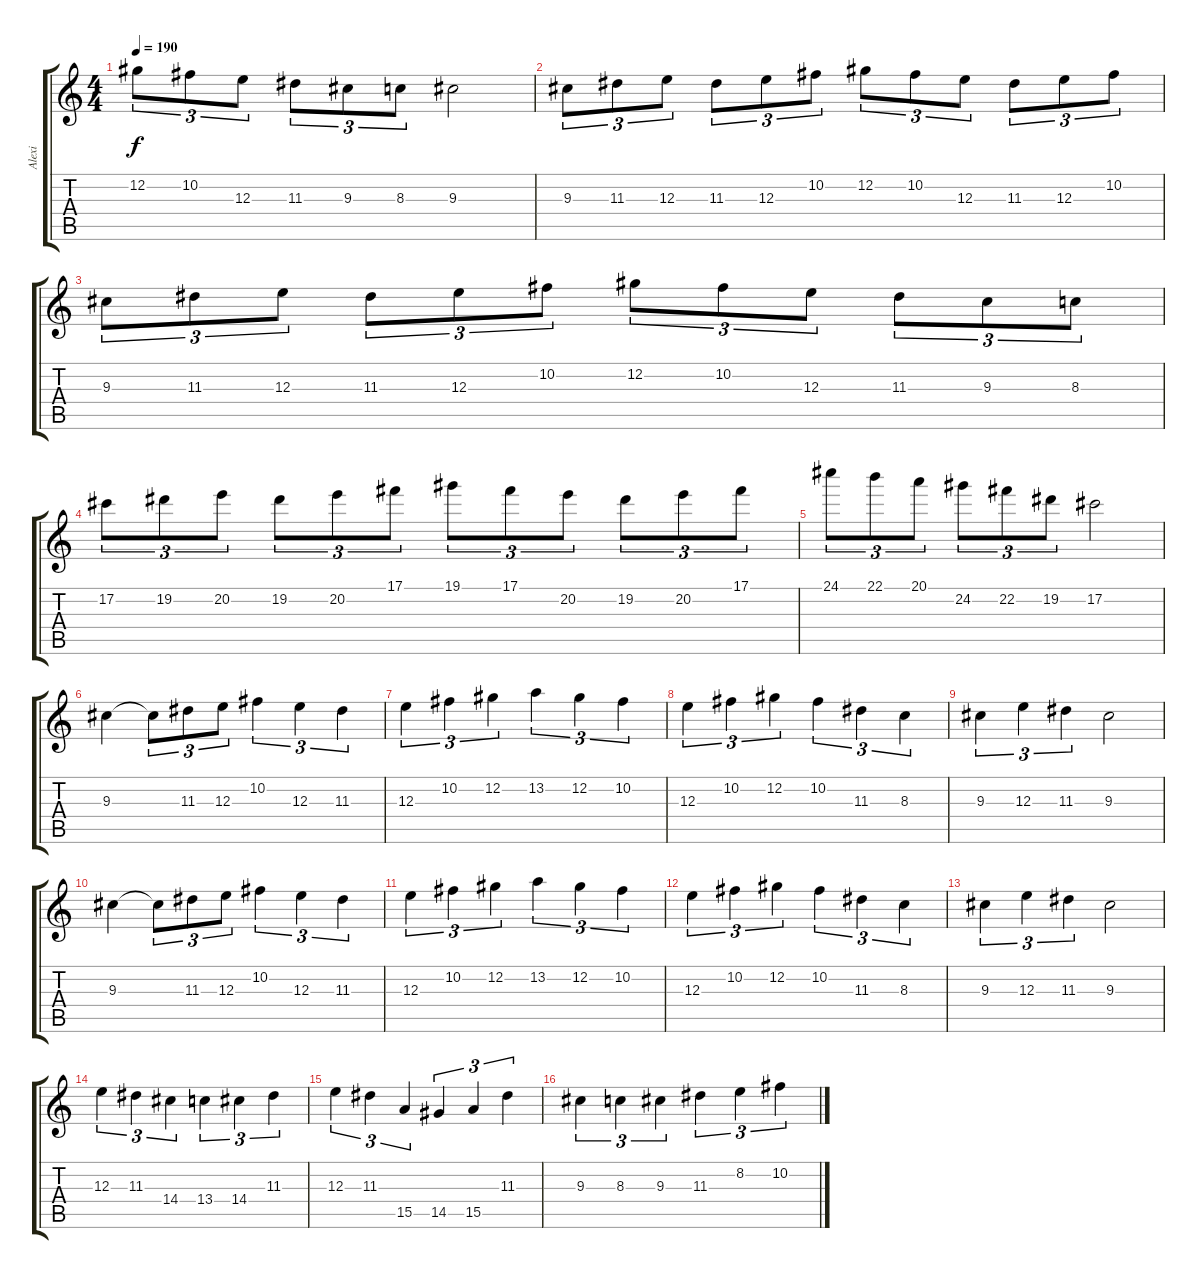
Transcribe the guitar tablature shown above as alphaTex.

\track ("Alexi" "Alexi") {instrument distortionguitar}
\staff {score tabs}
\tuning (Db4 Ab3 E3 B2 Gb2 Db2) {hide}
\ts (4 4)
\tempo 190
\clef g2
\ks c
12.2.8{tu (3 2) dy f} 10.2.8{tu (3 2)} 12.3.8{tu (3 2)} 11.3.8{tu (3 2)} 9.3.8{tu (3 2)} 8.3.8{tu (3 2)} 9.3.2 |
9.3.8{tu (3 2)} 11.3.8{tu (3 2)} 12.3.8{tu (3 2)} 11.3.8{tu (3 2)} 12.3.8{tu (3 2)} 10.2.8{tu (3 2)} 12.2.8{tu (3 2)} 10.2.8{tu (3 2)} 12.3.8{tu (3 2)} 11.3.8{tu (3 2)} 12.3.8{tu (3 2)} 10.2.8{tu (3 2)} |
9.3.8{tu (3 2)} 11.3.8{tu (3 2)} 12.3.8{tu (3 2)} 11.3.8{tu (3 2)} 12.3.8{tu (3 2)} 10.2.8{tu (3 2)} 12.2.8{tu (3 2)} 10.2.8{tu (3 2)} 12.3.8{tu (3 2)} 11.3.8{tu (3 2)} 9.3.8{tu (3 2)} 8.3.8{tu (3 2)} |
17.2.8{tu (3 2)} 19.2.8{tu (3 2)} 20.2.8{tu (3 2)} 19.2.8{tu (3 2)} 20.2.8{tu (3 2)} 17.1.8{tu (3 2)} 19.1.8{tu (3 2)} 17.1.8{tu (3 2)} 20.2.8{tu (3 2)} 19.2.8{tu (3 2)} 20.2.8{tu (3 2)} 17.1.8{tu (3 2)} |
24.1.8{tu (3 2)} 22.1.8{tu (3 2)} 20.1.8{tu (3 2)} 24.2.8{tu (3 2)} 22.2.8{tu (3 2)} 19.2.8{tu (3 2)} 17.2.2 |
9.3.4 9.3{t}.8{tu (3 2)} 11.3.8{tu (3 2)} 12.3.8{tu (3 2)} 10.2.4{tu (3 2)} 12.3.4{tu (3 2)} 11.3.4{tu (3 2)} |
12.3.4{tu (3 2)} 10.2.4{tu (3 2)} 12.2.4{tu (3 2)} 13.2.4{tu (3 2)} 12.2.4{tu (3 2)} 10.2.4{tu (3 2)} |
12.3.4{tu (3 2)} 10.2.4{tu (3 2)} 12.2.4{tu (3 2)} 10.2.4{tu (3 2)} 11.3.4{tu (3 2)} 8.3.4{tu (3 2)} |
9.3.4{tu (3 2)} 12.3.4{tu (3 2)} 11.3.4{tu (3 2)} 9.3.2 |
9.3.4 9.3{t}.8{tu (3 2)} 11.3.8{tu (3 2)} 12.3.8{tu (3 2)} 10.2.4{tu (3 2)} 12.3.4{tu (3 2)} 11.3.4{tu (3 2)} |
12.3.4{tu (3 2)} 10.2.4{tu (3 2)} 12.2.4{tu (3 2)} 13.2.4{tu (3 2)} 12.2.4{tu (3 2)} 10.2.4{tu (3 2)} |
12.3.4{tu (3 2)} 10.2.4{tu (3 2)} 12.2.4{tu (3 2)} 10.2.4{tu (3 2)} 11.3.4{tu (3 2)} 8.3.4{tu (3 2)} |
9.3.4{tu (3 2)} 12.3.4{tu (3 2)} 11.3.4{tu (3 2)} 9.3.2 |
12.3.4{tu (3 2)} 11.3.4{tu (3 2)} 14.4.4{tu (3 2)} 13.4.4{tu (3 2)} 14.4.4{tu (3 2)} 11.3.4{tu (3 2)} |
12.3.4{tu (3 2)} 11.3.4{tu (3 2)} 15.5.4{tu (3 2)} 14.5.4{tu (3 2)} 15.5.4{tu (3 2)} 11.3.4{tu (3 2)} |
9.3.4{tu (3 2)} 8.3.4{tu (3 2)} 9.3.4{tu (3 2)} 11.3.4{tu (3 2)} 8.2.4{tu (3 2)} 10.2.4{tu (3 2)}
